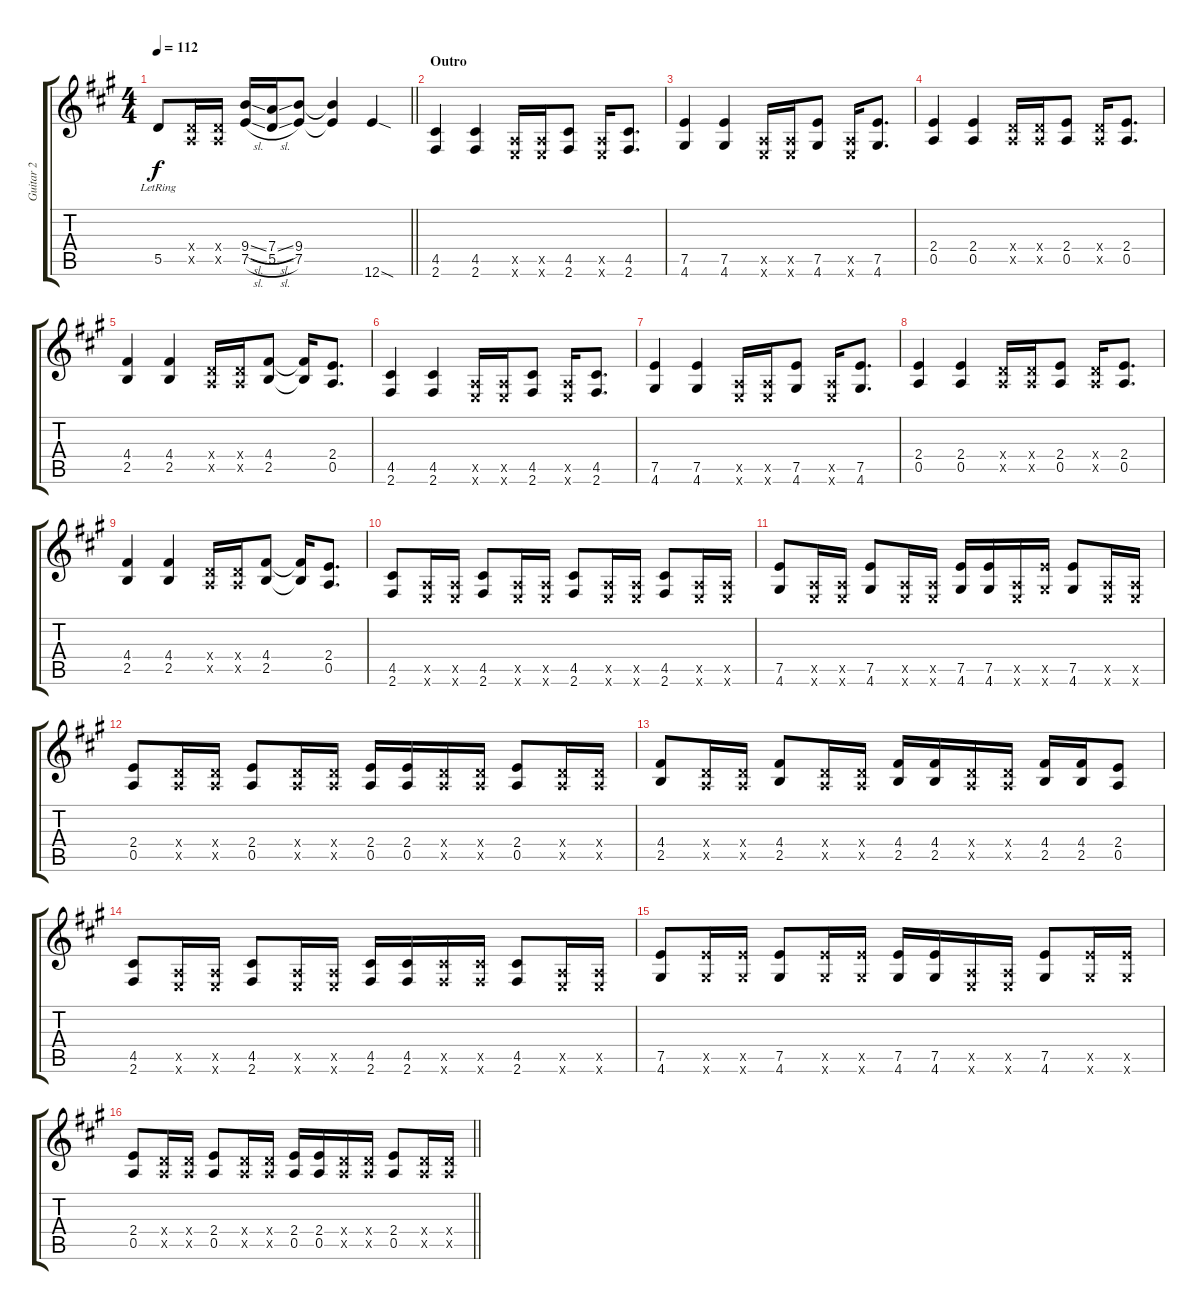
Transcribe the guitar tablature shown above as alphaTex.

\track ("Guitar 2" "Guitar 2") {instrument distortionguitar}
\staff {score tabs}
\tuning (E4 B3 G3 D3 A2 E2) {hide}
\ts (4 4)
\tempo 112
\clef g2
\barLineRight lightlight
\ks a
5.5{lr}.8{dy f} (0.4{x} 0.5{x}).16 (0.4{x} 0.5{x}).16 (9.4{sl} 7.5{sl}).16 (7.4{sl} 5.5{sl}).16 (9.4 7.5).8 (9.4{t} 7.5{t}).4 12.6{sod}.4 |
\section ("" "Outro")
(4.5 2.6).4 (4.5 2.6).4 (0.5{x} 0.6{x}).16 (0.5{x} 0.6{x}).16 (4.5 2.6).8 (0.5{x} 0.6{x}).16 (4.5 2.6).8{d} |
(7.5 4.6).4 (7.5 4.6).4 (0.5{x} 0.6{x}).16 (0.5{x} 0.6{x}).16 (7.5 4.6).8 (0.5{x} 0.6{x}).16 (7.5 4.6).8{d} |
(2.4 0.5).4 (2.4 0.5).4 (0.4{x} 0.5{x}).16 (0.4{x} 0.5{x}).16 (2.4 0.5).8 (0.4{x} 0.5{x}).16 (2.4 0.5).8{d} |
(4.4 2.5).4 (4.4 2.5).4 (0.4{x} 0.5{x}).16 (0.4{x} 0.5{x}).16 (4.4 2.5).8 (4.4{t} 2.5{t}).16 (2.4 0.5).8{d} |
(4.5 2.6).4 (4.5 2.6).4 (0.5{x} 0.6{x}).16 (0.5{x} 0.6{x}).16 (4.5 2.6).8 (0.5{x} 0.6{x}).16 (4.5 2.6).8{d} |
(7.5 4.6).4 (7.5 4.6).4 (0.5{x} 0.6{x}).16 (0.5{x} 0.6{x}).16 (7.5 4.6).8 (0.5{x} 0.6{x}).16 (7.5 4.6).8{d} |
(2.4 0.5).4 (2.4 0.5).4 (0.4{x} 0.5{x}).16 (0.4{x} 0.5{x}).16 (2.4 0.5).8 (0.4{x} 0.5{x}).16 (2.4 0.5).8{d} |
(4.4 2.5).4 (4.4 2.5).4 (0.4{x} 0.5{x}).16 (0.4{x} 0.5{x}).16 (4.4 2.5).8 (4.4{t} 2.5{t}).16 (2.4 0.5).8{d} |
(4.5 2.6).8 (0.5{x} 0.6{x}).16 (0.5{x} 0.6{x}).16 (4.5 2.6).8 (0.5{x} 0.6{x}).16 (0.5{x} 0.6{x}).16 (4.5 2.6).8 (0.5{x} 0.6{x}).16 (0.5{x} 0.6{x}).16 (4.5 2.6).8 (0.5{x} 0.6{x}).16 (0.5{x} 0.6{x}).16 |
(7.5 4.6).8 (0.5{x} 0.6{x}).16 (0.5{x} 0.6{x}).16 (7.5 4.6).8 (0.5{x} 0.6{x}).16 (0.5{x} 0.6{x}).16 (7.5 4.6).16 (7.5 4.6).16 (0.5{x} 0.6{x}).16 (7.5{x} 4.6{x}).16 (7.5 4.6).8 (0.5{x} 0.6{x}).16 (0.5{x} 0.6{x}).16 |
(2.4 0.5).8 (0.4{x} 0.5{x}).16 (0.4{x} 0.5{x}).16 (2.4 0.5).8 (0.4{x} 0.5{x}).16 (0.4{x} 0.5{x}).16 (2.4 0.5).16 (2.4 0.5).16 (0.4{x} 0.5{x}).16 (0.4{x} 0.5{x}).16 (2.4 0.5).8 (0.4{x} 0.5{x}).16 (0.4{x} 0.5{x}).16 |
(4.4 2.5).8 (0.4{x} 0.5{x}).16 (0.4{x} 0.5{x}).16 (4.4 2.5).8 (0.4{x} 0.5{x}).16 (0.4{x} 0.5{x}).16 (4.4 2.5).16 (4.4 2.5).16 (0.4{x} 0.5{x}).16 (0.4{x} 0.5{x}).16 (4.4 2.5).16 (4.4 2.5).16 (2.4 0.5).8 |
(4.5 2.6).8 (0.5{x} 0.6{x}).16 (0.5{x} 0.6{x}).16 (4.5 2.6).8 (0.5{x} 0.6{x}).16 (0.5{x} 0.6{x}).16 (4.5 2.6).16 (4.5 2.6).16 (4.5{x} 2.6{x}).16 (4.5{x} 2.6{x}).16 (4.5 2.6).8 (0.5{x} 0.6{x}).16 (0.5{x} 0.6{x}).16 |
(7.5 4.6).8 (7.5{x} 4.6{x}).16 (7.5{x} 4.6{x}).16 (7.5 4.6).8 (7.5{x} 4.6{x}).16 (7.5{x} 4.6{x}).16 (7.5 4.6).16 (7.5 4.6).16 (0.5{x} 0.6{x}).16 (0.5{x} 0.6{x}).16 (7.5 4.6).8 (7.5{x} 4.6{x}).16 (7.5{x} 4.6{x}).16 |
\barLineRight lightlight
(2.4 0.5).8 (0.4{x} 0.5{x}).16 (0.4{x} 0.5{x}).16 (2.4 0.5).8 (0.4{x} 0.5{x}).16 (0.4{x} 0.5{x}).16 (2.4 0.5).16 (2.4 0.5).16 (0.4{x} 0.5{x}).16 (0.4{x} 0.5{x}).16 (2.4 0.5).8 (0.4{x} 0.5{x}).16 (0.4{x} 0.5{x}).16
